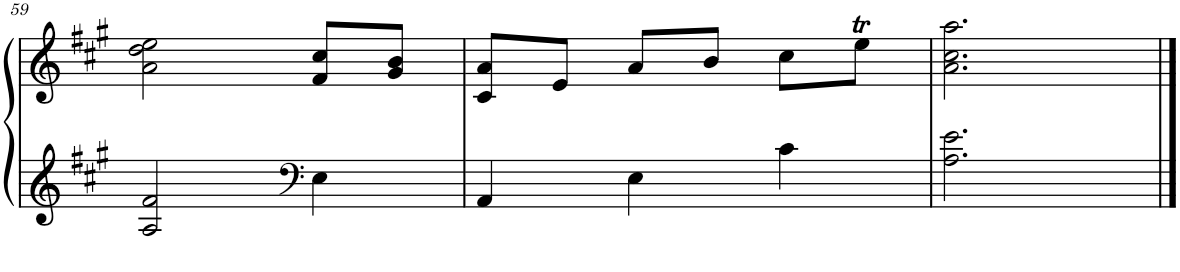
**kern	**kern
*part1	*part1
*staff2	*staff1
*I"Piano	*
*I'Pno.	*
!!LO:PB:g=z
*clefF4	*clefG2
*k[f#c#g#]	*k[f#c#g#]
*M3/4	*M3/4
=59	=59
2A/ 2f#/	2a\ 2dd\ 2ee\
*clefF4	*
4E\	8f#/ 8cc#/L
.	8g#/ 8b/J
=60	=60
4AA/	8c#/ 8a/L
.	8e/J
4E\	8a/L
.	8b/J
4c#\	8cc#\L
.	8eeT\J
=61	=61
2.A\ 2.e\	2.a\ 2.cc#\ 2.aa\
==	==
*-	*-
